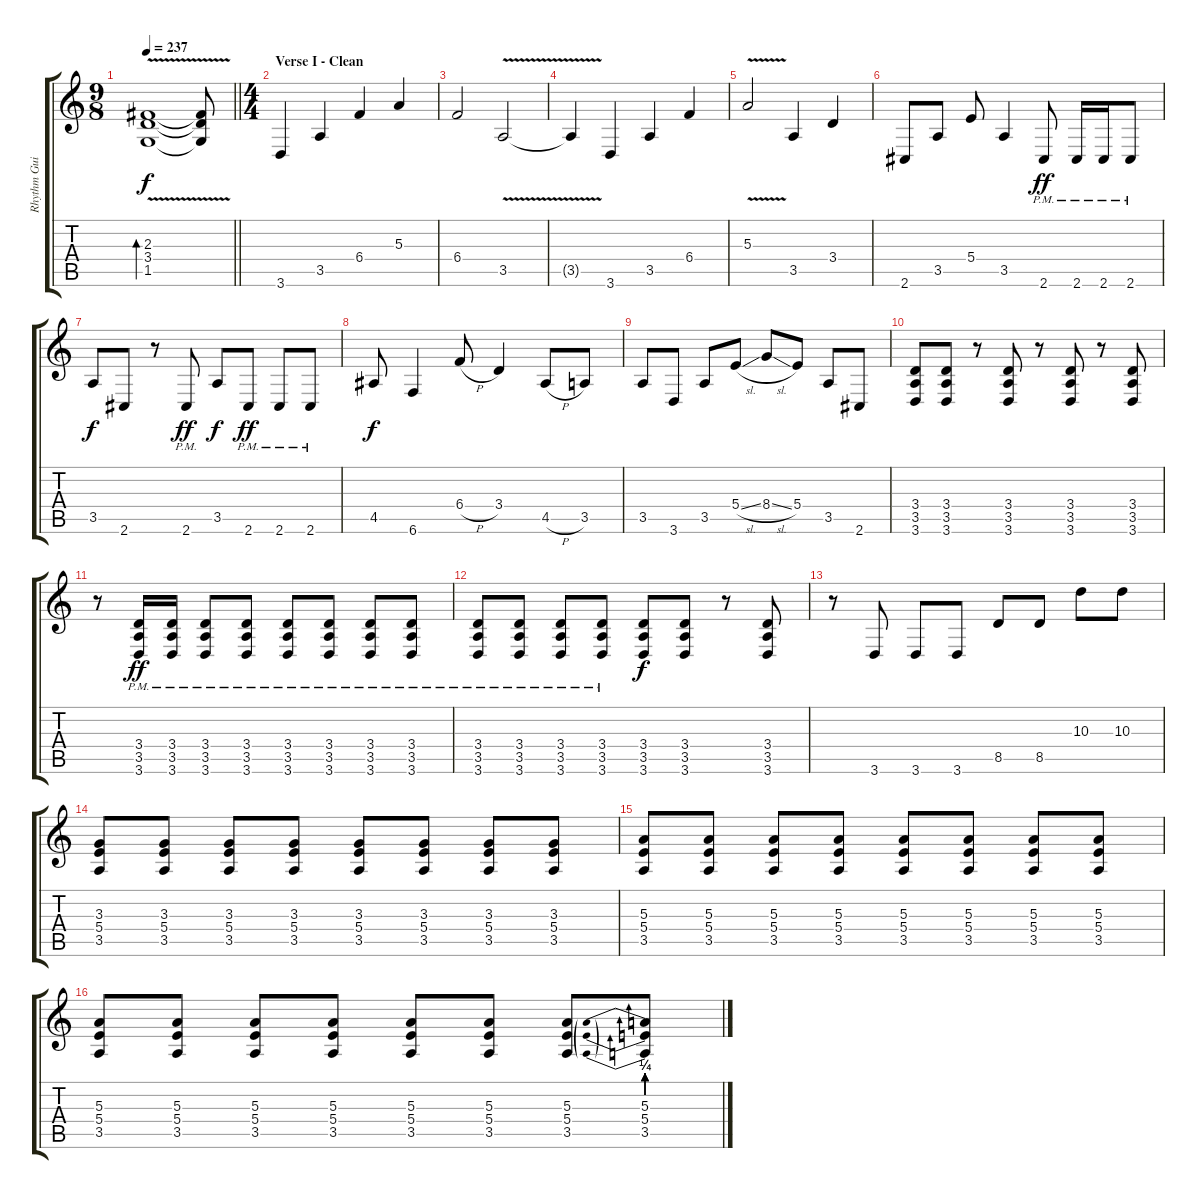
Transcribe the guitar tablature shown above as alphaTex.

\track ("Rhythm Guitar R" "Rhythm Gui") {instrument distortionguitar}
\staff {score tabs}
\tuning (Db4 Ab3 E3 B2 Gb2 B1) {hide}
\ts (9 8)
\tempo 237
\clef g2
\barLineRight lightlight
\ks c
(2.3{v} 3.4{v} 1.5{v}).1{bd 480 dy f} (2.3{t} 3.4{t} 1.5{t}).8 |
\ts (4 4)
\section ("" "Verse I - Clean")
3.6.4 3.5.4 6.4.4 5.3.4 |
6.4.2 3.5{v}.2 |
3.5{t}.4 3.6.4 3.5.4 6.4.4 |
5.3{v}.2 3.5.4 3.4.4 |
2.6.8 3.5.8 5.4.8 3.5.4 2.6{pm}.8{dy ff} 2.6{pm}.16 2.6{pm}.16 2.6{pm}.8 |
3.5.8{dy f} 2.6.8 r.8 2.6{pm}.8{dy ff} 3.5.8{dy f} 2.6{pm}.8{dy ff} 2.6{pm}.8 2.6{pm}.8 |
4.5.8{dy f} 6.6.4 6.4{h}.8 3.4.4 4.5{h}.8 3.5.8 |
3.5.8 3.6.8 3.5.8 5.4{sl}.8 8.4{sl}.8 5.4.8 3.5.8 2.6.8 |
(3.4 3.5 3.6).8 (3.4 3.5 3.6).8 r.8 (3.4 3.5 3.6).8 r.8 (3.4 3.5 3.6).8 r.8 (3.4 3.5 3.6).8 |
r.8 (3.4{pm} 3.5{pm} 3.6{pm}).16{dy ff} (3.4{pm} 3.5{pm} 3.6{pm}).16 (3.4{pm} 3.5{pm} 3.6{pm}).8 (3.4{pm} 3.5{pm} 3.6{pm}).8 (3.4{pm} 3.5{pm} 3.6{pm}).8 (3.4{pm} 3.5{pm} 3.6{pm}).8 (3.4{pm} 3.5{pm} 3.6{pm}).8 (3.4{pm} 3.5{pm} 3.6{pm}).8 |
(3.4{pm} 3.5{pm} 3.6{pm}).8 (3.4{pm} 3.5{pm} 3.6{pm}).8 (3.4{pm} 3.5{pm} 3.6{pm}).8 (3.4{pm} 3.5{pm} 3.6{pm}).8 (3.4 3.5 3.6).8{dy f} (3.4 3.5 3.6).8 r.8 (3.4 3.5 3.6).8 |
r.8 3.6.8 3.6.8 3.6.8 8.5.8 8.5.8 10.3.8 10.3.8 |
(3.3 5.4 3.5).8 (3.3 5.4 3.5).8 (3.3 5.4 3.5).8 (3.3 5.4 3.5).8 (3.3 5.4 3.5).8 (3.3 5.4 3.5).8 (3.3 5.4 3.5).8 (3.3 5.4 3.5).8 |
(5.3 5.4 3.5).8 (5.3 5.4 3.5).8 (5.3 5.4 3.5).8 (5.3 5.4 3.5).8 (5.3 5.4 3.5).8 (5.3 5.4 3.5).8 (5.3 5.4 3.5).8 (5.3 5.4 3.5).8 |
(5.3 5.4 3.5).8 (5.3 5.4 3.5).8 (5.3 5.4 3.5).8 (5.3 5.4 3.5).8 (5.3 5.4 3.5).8 (5.3 5.4 3.5).8 (5.3 5.4 3.5).8 (5.3{be (prebend 0 1 60 1)} 5.4{be (prebend 0 1 60 1)} 3.5{be (prebend 0 1 60 1)}).8
